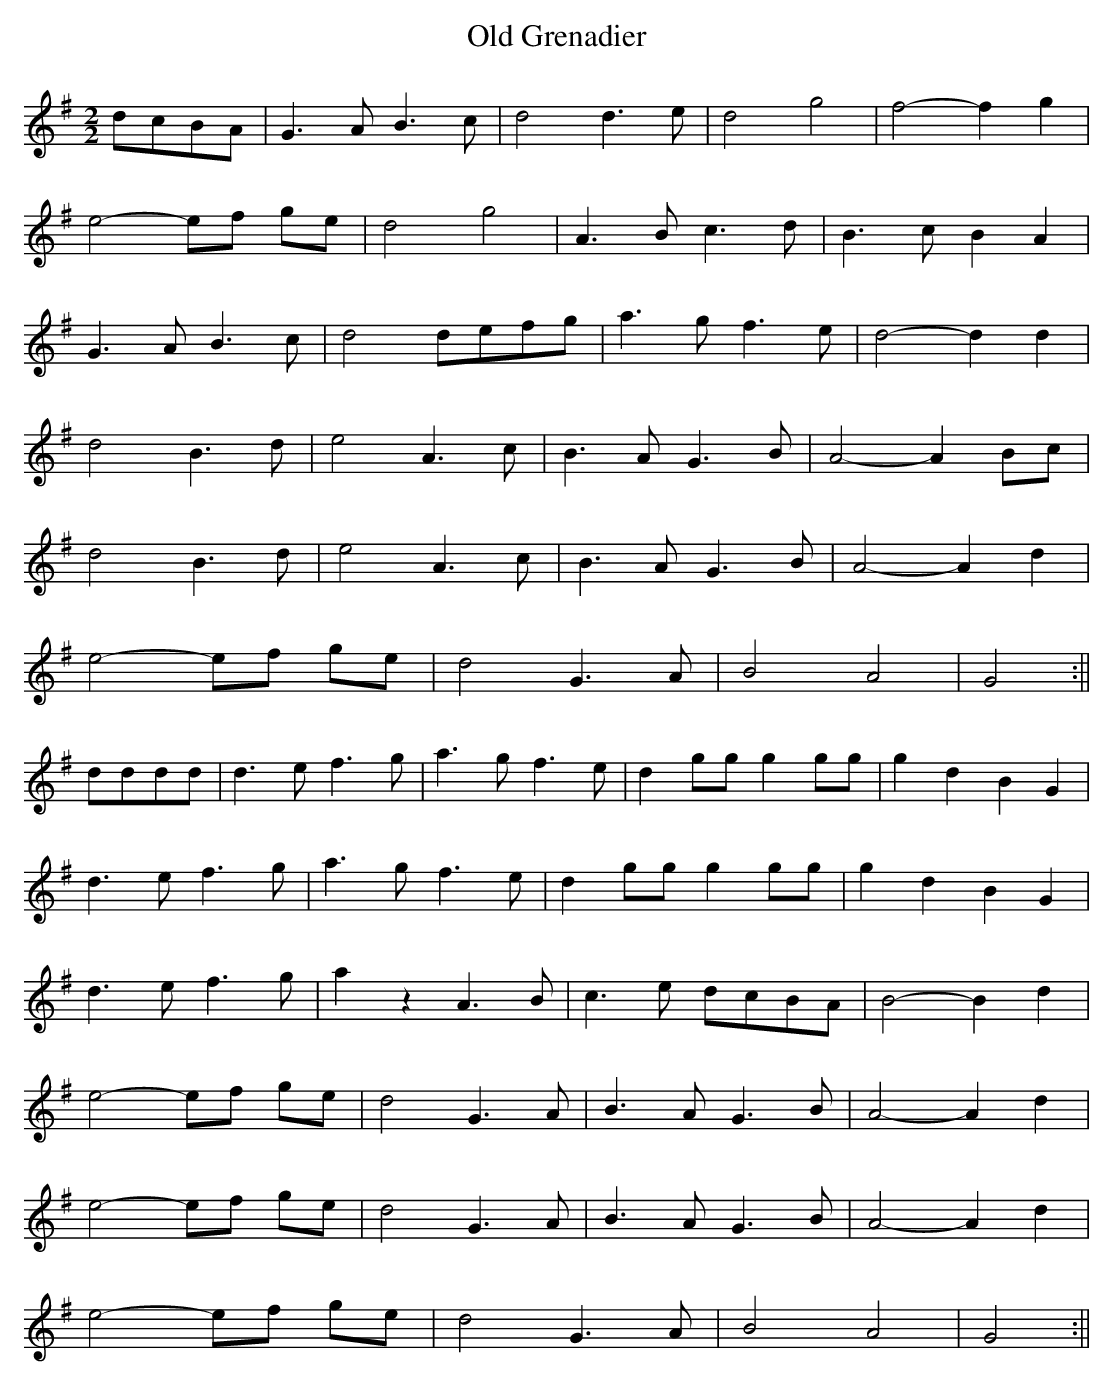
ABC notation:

X:1
T:Old Grenadier
M:2/2
K:G
dcBA|G3 A B3 c|d4 d3 e|d4 g4|f4-f2 g2|
e4-ef ge|d4 g4|A3 B c3 d|B3 c B2 A2|
G3 A B3 c|d4 defg|a3 g f3 e|d4 -d2 d2|
d4 B3 d|e4 A3 c|B3 A G3 B|A4-A2 Bc|
d4 B3 d|e4 A3 c|B3 A G3 B|A4-A2 d2|
e4-ef ge|d4 G3 A|B4 A4|G4:||
dddd|d3 e f3 g|a3 g f3 e|d2 gg g2 gg|g2 d2 B2 G2|
d3 e f3 g|a3 g f3 e|d2 gg g2 gg|g2 d2 B2 G2|
d3 e f3 g|a2 z2 A3 B|c3 e dcBA|B4-B2 d2|
e4-ef ge|d4 G3 A|B3 A G3 B|A4-A2 d2|
e4-ef ge|d4 G3 A|B3 A G3 B|A4-A2 d2|
e4-ef ge|d4 G3 A|B4 A4|G4:||
